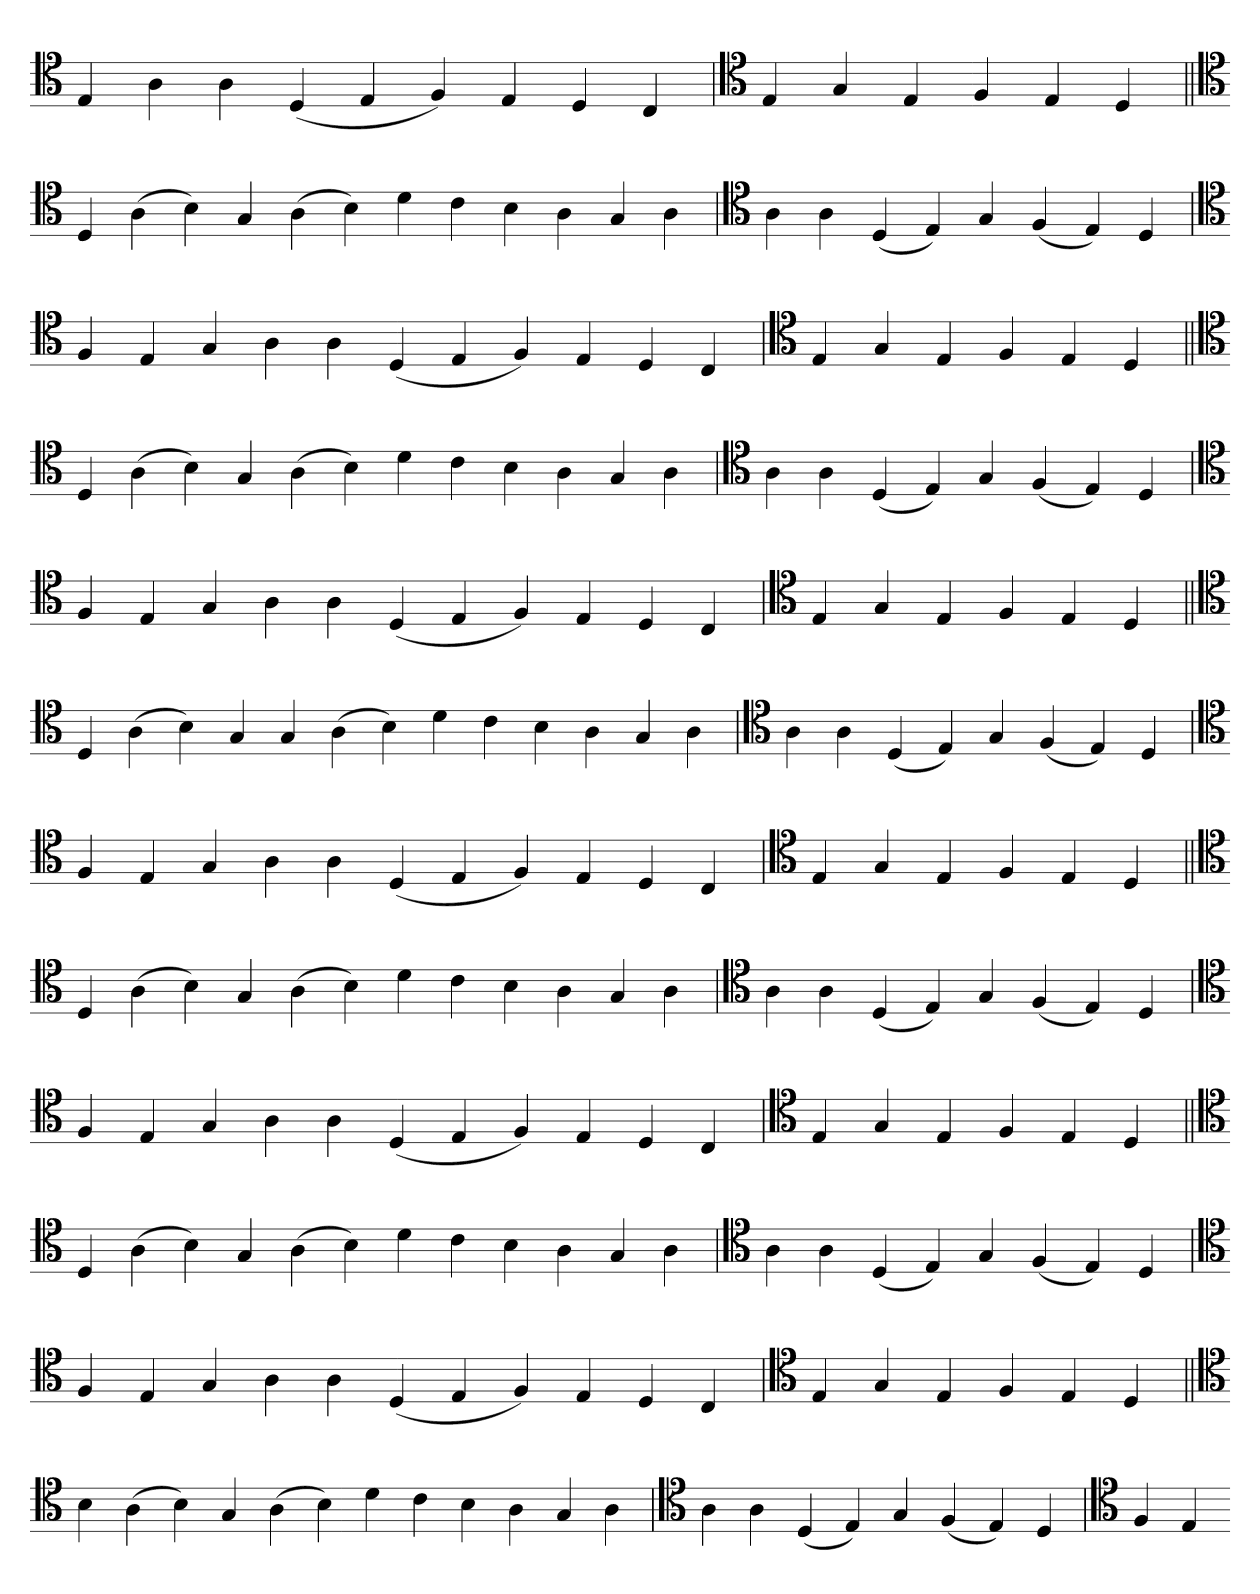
**kern
*part1
*staff1
*clefC4
=
4E
4A
4A
(4D
4E
4F)
4E
4D
4C
=`
*clefC4
4E
4G
4E
4F
4E
4D
=||
*clefC4
4D
(4A
4B)
4G
(4A
4B)
4d
4c
4B
4A
4G
4A
=`
*clefC4
4A
4A
(4D
4E)
4G
(4F
4E)
4D
='
*clefC4
4F
4E
4G
4A
4A
(4D
4E
4F)
4E
4D
4C
=`
*clefC4
4E
4G
4E
4F
4E
4D
=||
*clefC4
4D
(4A
4B)
4G
(4A
4B)
4d
4c
4B
4A
4G
4A
=`
*clefC4
4A
4A
(4D
4E)
4G
(4F
4E)
4D
='
*clefC4
4F
4E
4G
4A
4A
(4D
4E
4F)
4E
4D
4C
=`
*clefC4
4E
4G
4E
4F
4E
4D
=||
*clefC4
4D
(4A
4B)
4G
4G
(4A
4B)
4d
4c
4B
4A
4G
4A
=`
*clefC4
4A
4A
(4D
4E)
4G
(4F
4E)
4D
='
*clefC4
4F
4E
4G
4A
4A
(4D
4E
4F)
4E
4D
4C
=`
*clefC4
4E
4G
4E
4F
4E
4D
=||
*clefC4
4D
(4A
4B)
4G
(4A
4B)
4d
4c
4B
4A
4G
4A
=`
*clefC4
4A
4A
(4D
4E)
4G
(4F
4E)
4D
='
*clefC4
4F
4E
4G
4A
4A
(4D
4E
4F)
4E
4D
4C
=`
*clefC4
4E
4G
4E
4F
4E
4D
=||
*clefC4
4D
(4A
4B)
4G
(4A
4B)
4d
4c
4B
4A
4G
4A
=`
*clefC4
4A
4A
(4D
4E)
4G
(4F
4E)
4D
='
*clefC4
4F
4E
4G
4A
4A
(4D
4E
4F)
4E
4D
4C
=`
*clefC4
4E
4G
4E
4F
4E
4D
=||
*clefC4
4B
(4A
4B)
4G
(4A
4B)
4d
4c
4B
4A
4G
4A
=`
*clefC4
4A
4A
(4D
4E)
4G
(4F
4E)
4D
='
*clefC4
4F
4E
=-
*-
